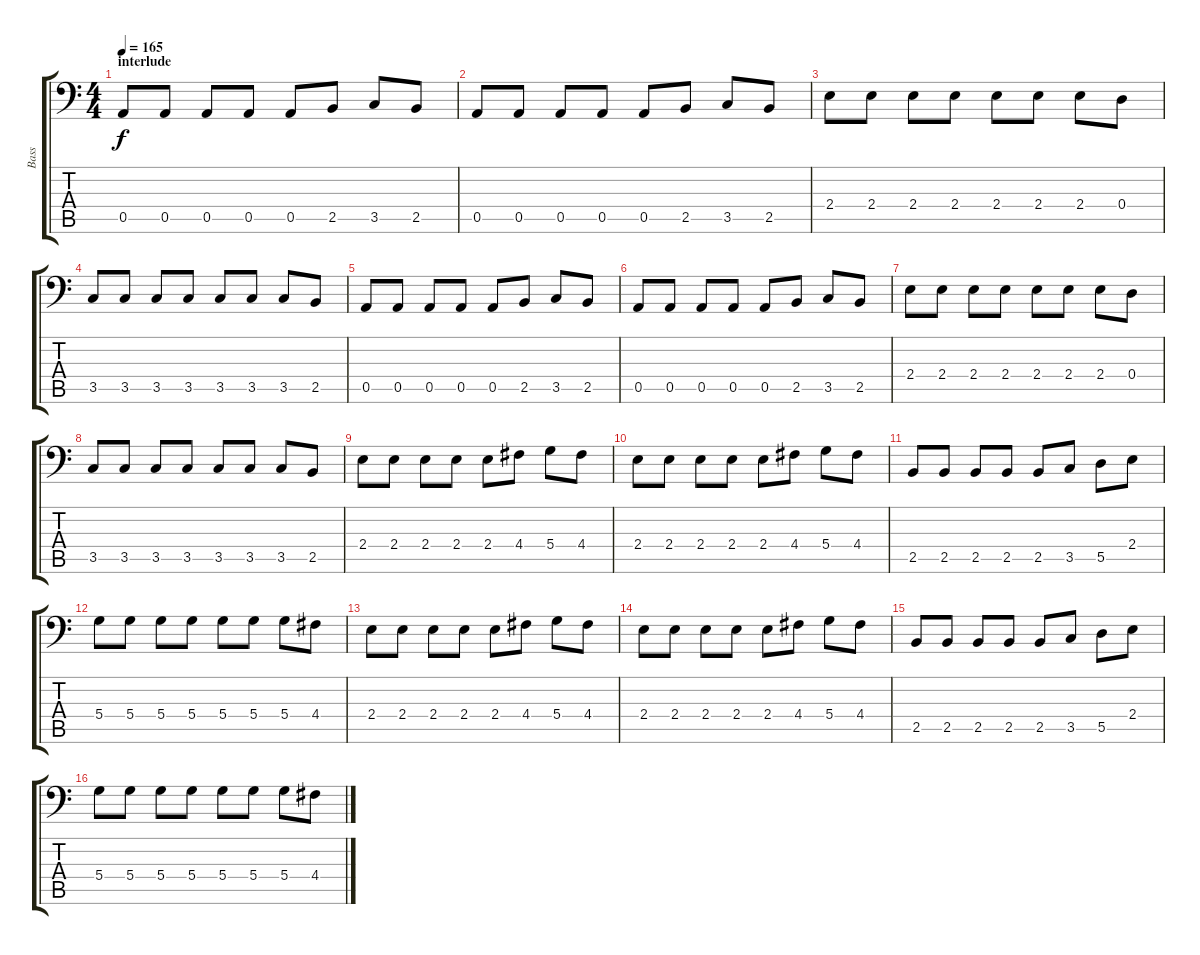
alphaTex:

\track ("Bass" "Bass") {instrument electricbassfinger}
\staff {score tabs}
\tuning (E3 B2 G2 D2 A1 E1) {hide}
\ts (4 4)
\section ("" "interlude")
\tempo 165
\clef f4
\ks c
0.5.8{dy f} 0.5.8 0.5.8 0.5.8 0.5.8 2.5.8 3.5.8 2.5.8 |
0.5.8 0.5.8 0.5.8 0.5.8 0.5.8 2.5.8 3.5.8 2.5.8 |
2.4.8 2.4.8 2.4.8 2.4.8 2.4.8 2.4.8 2.4.8 0.4.8 |
3.5.8 3.5.8 3.5.8 3.5.8 3.5.8 3.5.8 3.5.8 2.5.8 |
0.5.8 0.5.8 0.5.8 0.5.8 0.5.8 2.5.8 3.5.8 2.5.8 |
0.5.8 0.5.8 0.5.8 0.5.8 0.5.8 2.5.8 3.5.8 2.5.8 |
2.4.8 2.4.8 2.4.8 2.4.8 2.4.8 2.4.8 2.4.8 0.4.8 |
3.5.8 3.5.8 3.5.8 3.5.8 3.5.8 3.5.8 3.5.8 2.5.8 |
2.4.8 2.4.8 2.4.8 2.4.8 2.4.8 4.4.8 5.4.8 4.4.8 |
2.4.8 2.4.8 2.4.8 2.4.8 2.4.8 4.4.8 5.4.8 4.4.8 |
2.5.8 2.5.8 2.5.8 2.5.8 2.5.8 3.5.8 5.5.8 2.4.8 |
5.4.8 5.4.8 5.4.8 5.4.8 5.4.8 5.4.8 5.4.8 4.4.8 |
2.4.8 2.4.8 2.4.8 2.4.8 2.4.8 4.4.8 5.4.8 4.4.8 |
2.4.8 2.4.8 2.4.8 2.4.8 2.4.8 4.4.8 5.4.8 4.4.8 |
2.5.8 2.5.8 2.5.8 2.5.8 2.5.8 3.5.8 5.5.8 2.4.8 |
5.4.8 5.4.8 5.4.8 5.4.8 5.4.8 5.4.8 5.4.8 4.4.8
